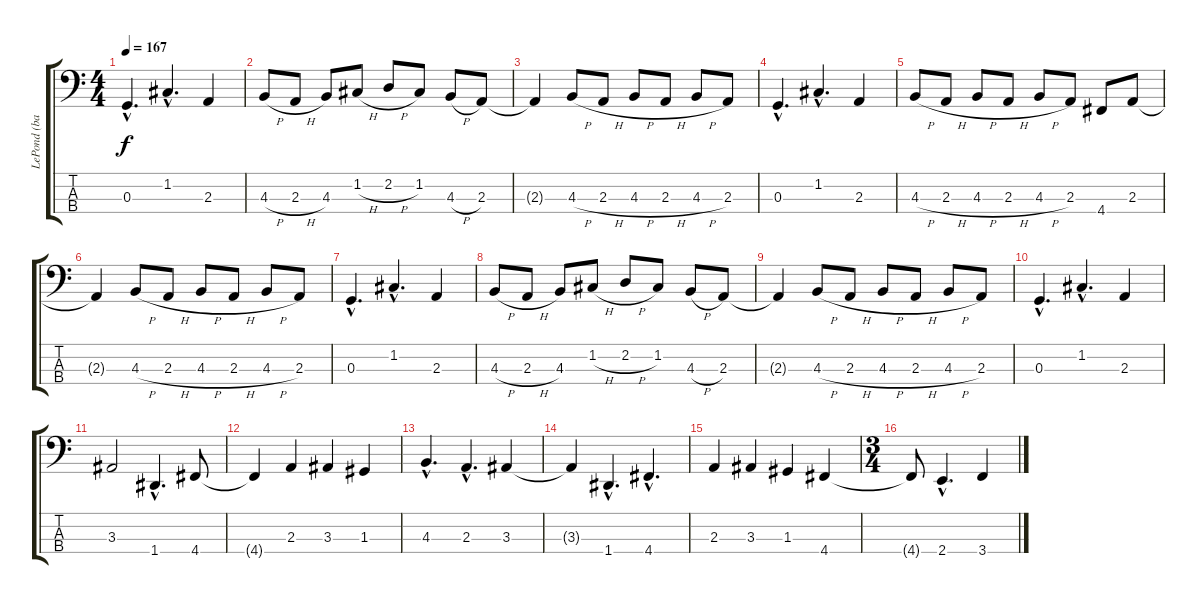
\track ("LePond (bass)" "LePond (ba") {instrument electricbassfinger}
\staff {score tabs}
\tuning (F2 C2 G1 D1) {hide}
\ts (4 4)
\tempo 167
\clef f4
\ks c
0.3{hac}.4{d dy f} 1.2{hac}.4{d} 2.3.4 |
4.3{h}.8 2.3{h}.8 4.3.8 1.2{h}.8 2.2{h}.8 1.2.8 4.3{h}.8 2.3.8 |
2.3{t}.4 4.3{h}.8 2.3{h}.8 4.3{h}.8 2.3{h}.8 4.3{h}.8 2.3.8 |
0.3{hac}.4{d} 1.2{hac}.4{d} 2.3.4 |
4.3{h}.8 2.3{h}.8 4.3{h}.8 2.3{h}.8 4.3{h}.8 2.3.8 4.4.8 2.3.8 |
2.3{t}.4 4.3{h}.8 2.3{h}.8 4.3{h}.8 2.3{h}.8 4.3{h}.8 2.3.8 |
0.3{hac}.4{d} 1.2{hac}.4{d} 2.3.4 |
4.3{h}.8 2.3{h}.8 4.3.8 1.2{h}.8 2.2{h}.8 1.2.8 4.3{h}.8 2.3.8 |
2.3{t}.4 4.3{h}.8 2.3{h}.8 4.3{h}.8 2.3{h}.8 4.3{h}.8 2.3.8 |
0.3{hac}.4{d} 1.2{hac}.4{d} 2.3.4 |
3.3.2 1.4{hac}.4{d} 4.4.8 |
4.4{t}.4 2.3.4 3.3.4 1.3.4 |
4.3{hac}.4{d} 2.3{hac}.4{d} 3.3.4 |
3.3{t}.4 1.4{hac}.4{d} 4.4{hac}.4{d} |
2.3.4 3.3.4 1.3.4 4.4.4 |
\ts (3 4)
4.4{t}.8 2.4{hac}.4{d} 3.4.4
